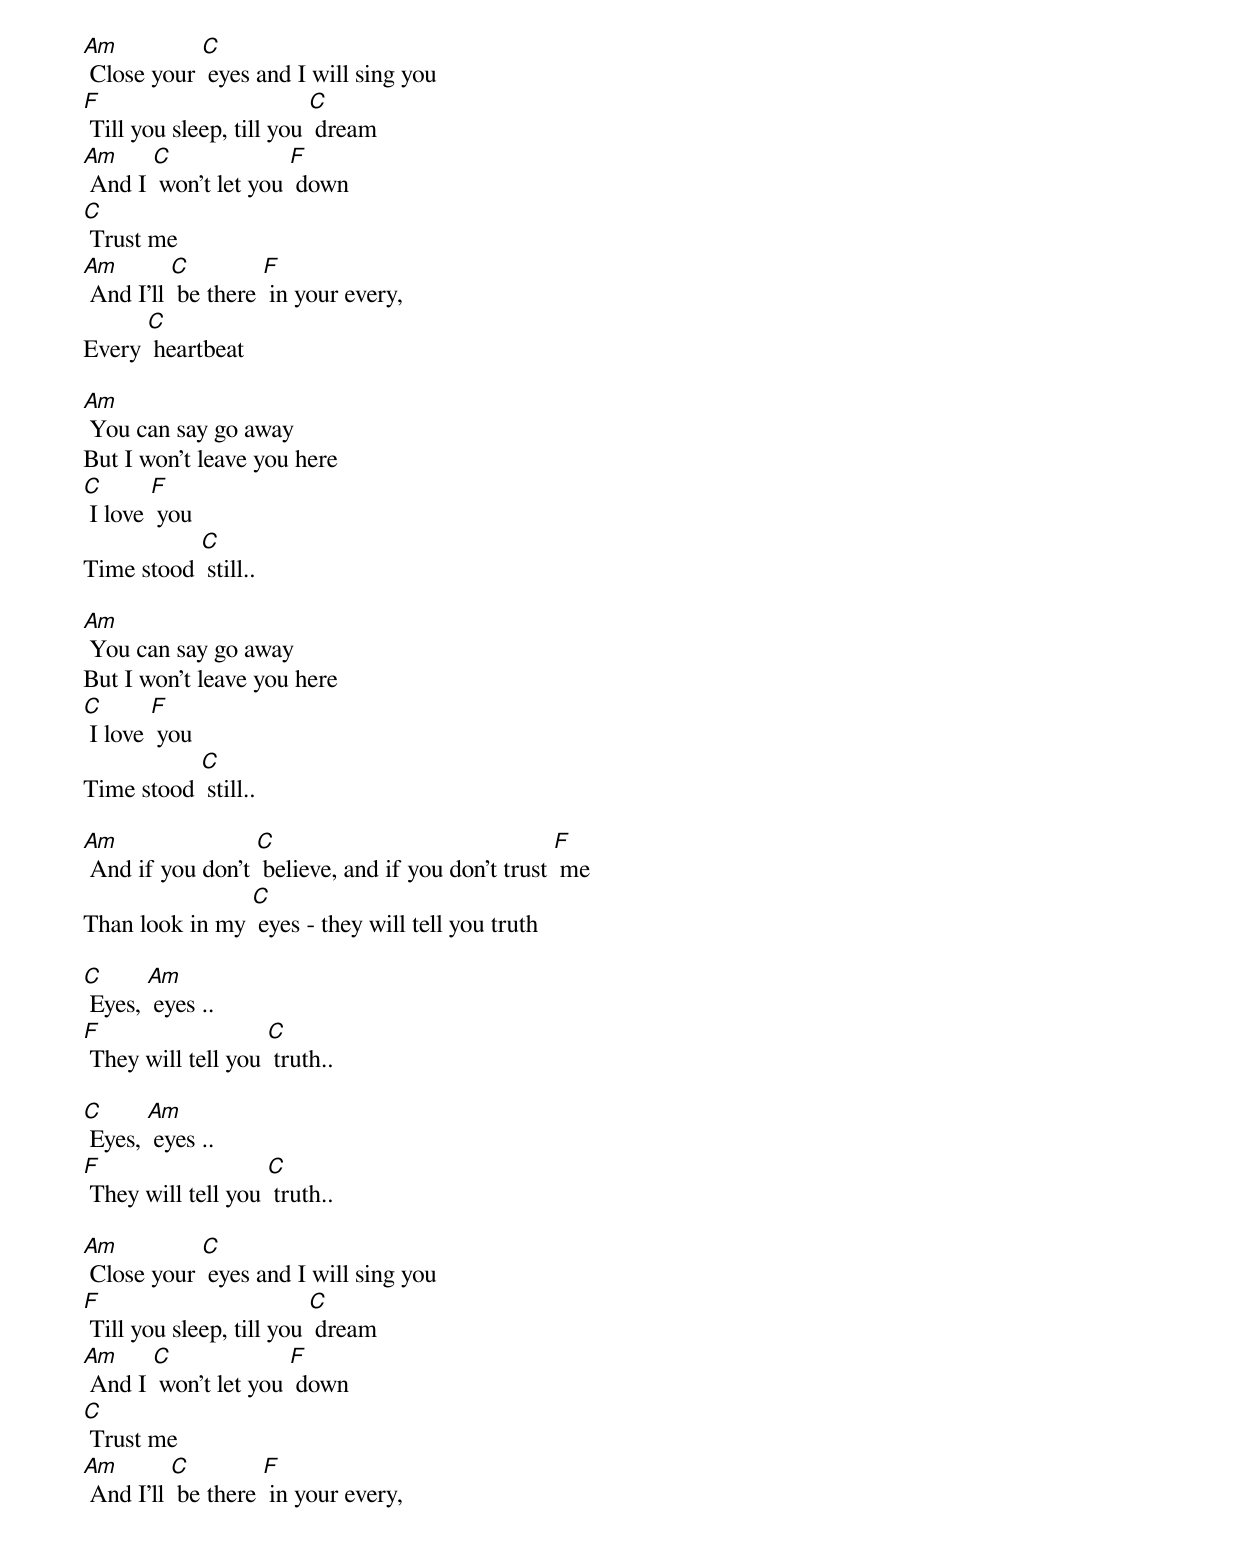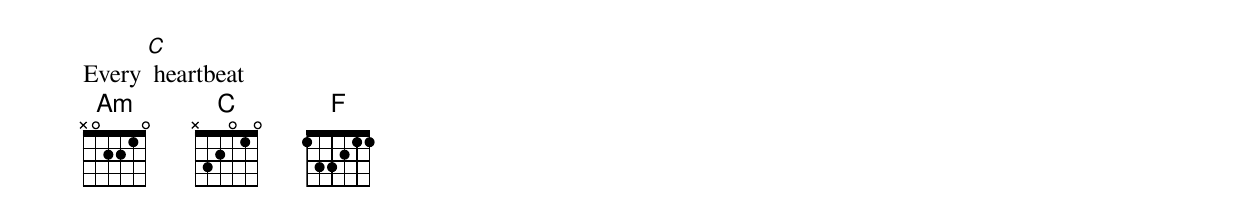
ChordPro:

[Am] Close your [C] eyes and I will sing you
[F] Till you sleep, till you [C] dream
[Am] And I [C] won’t let you [F] down
[C] Trust me
[Am] And I’ll [C] be there [F] in your every,
Every [C] heartbeat

[Am] You can say go away
But I won’t leave you here
[C] I love [F] you
Time stood [C] still..

[Am] You can say go away
But I won’t leave you here
[C] I love [F] you
Time stood [C] still..

[Am] And if you don’t [C] believe, and if you don’t trust [F] me
Than look in my [C] eyes - they will tell you truth

[C] Eyes, [Am] eyes ..
[F] They will tell you [C] truth..

[C] Eyes, [Am] eyes ..
[F] They will tell you [C] truth..

[Am] Close your [C] eyes and I will sing you
[F] Till you sleep, till you [C] dream
[Am] And I [C] won’t let you [F] down
[C] Trust me
[Am] And I’ll [C] be there [F] in your every,
Every [C] heartbeat
